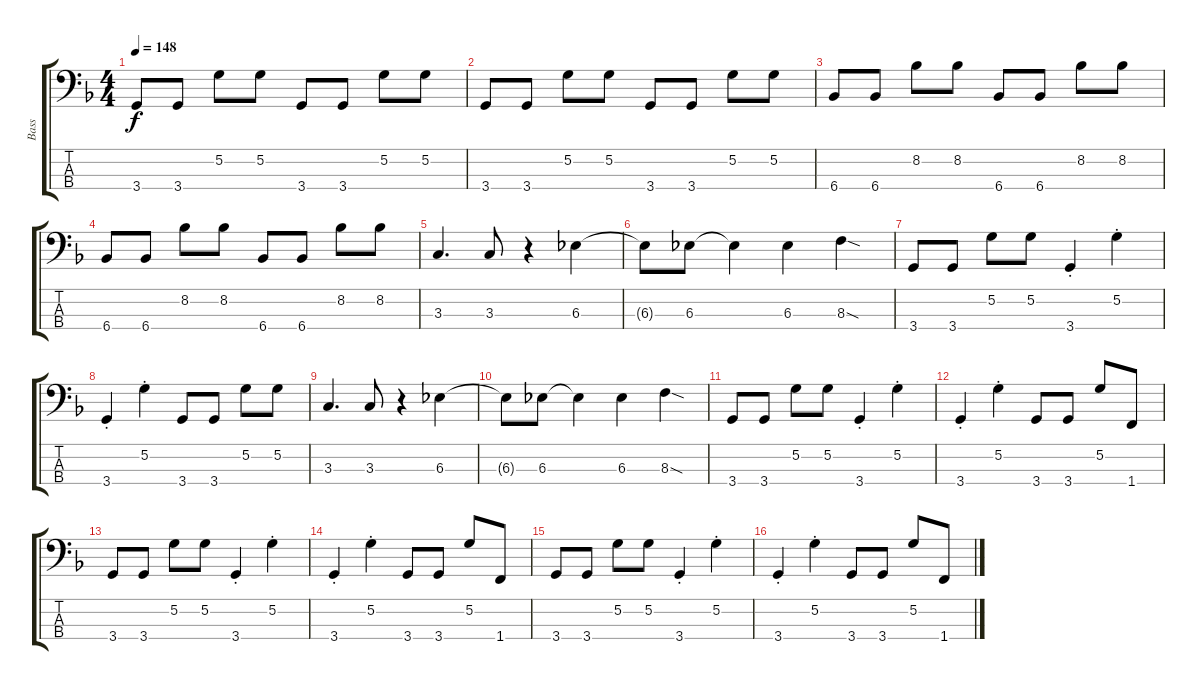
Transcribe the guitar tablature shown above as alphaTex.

\track ("Bass" "Bass") {instrument electricbassfinger}
\staff {score tabs}
\tuning (G2 D2 A1 E1) {hide}
\ts (4 4)
\tempo 148
\clef f4
\ks f
3.4.8{dy f} 3.4.8 5.2.8 5.2.8 3.4.8 3.4.8 5.2.8 5.2.8 |
3.4.8 3.4.8 5.2.8 5.2.8 3.4.8 3.4.8 5.2.8 5.2.8 |
6.4.8 6.4.8 8.2.8 8.2.8 6.4.8 6.4.8 8.2.8 8.2.8 |
6.4.8 6.4.8 8.2.8 8.2.8 6.4.8 6.4.8 8.2.8 8.2.8 |
3.3.4{d} 3.3.8 r.4 6.3.4 |
6.3{t}.8 6.3.8 6.3{t}.4 6.3.4 8.3{sod}.4 |
3.4.8 3.4.8 5.2.8 5.2.8 3.4{st}.4 5.2{st}.4 |
3.4{st}.4 5.2{st}.4 3.4.8 3.4.8 5.2.8 5.2.8 |
3.3.4{d} 3.3.8 r.4 6.3.4 |
6.3{t}.8 6.3.8 6.3{t}.4 6.3.4 8.3{sod}.4 |
3.4.8 3.4.8 5.2.8 5.2.8 3.4{st}.4 5.2{st}.4 |
3.4{st}.4 5.2{st}.4 3.4.8 3.4.8 5.2.8 1.4.8 |
3.4.8 3.4.8 5.2.8 5.2.8 3.4{st}.4 5.2{st}.4 |
3.4{st}.4 5.2{st}.4 3.4.8 3.4.8 5.2.8 1.4.8 |
3.4.8 3.4.8 5.2.8 5.2.8 3.4{st}.4 5.2{st}.4 |
3.4{st}.4 5.2{st}.4 3.4.8 3.4.8 5.2.8 1.4.8
